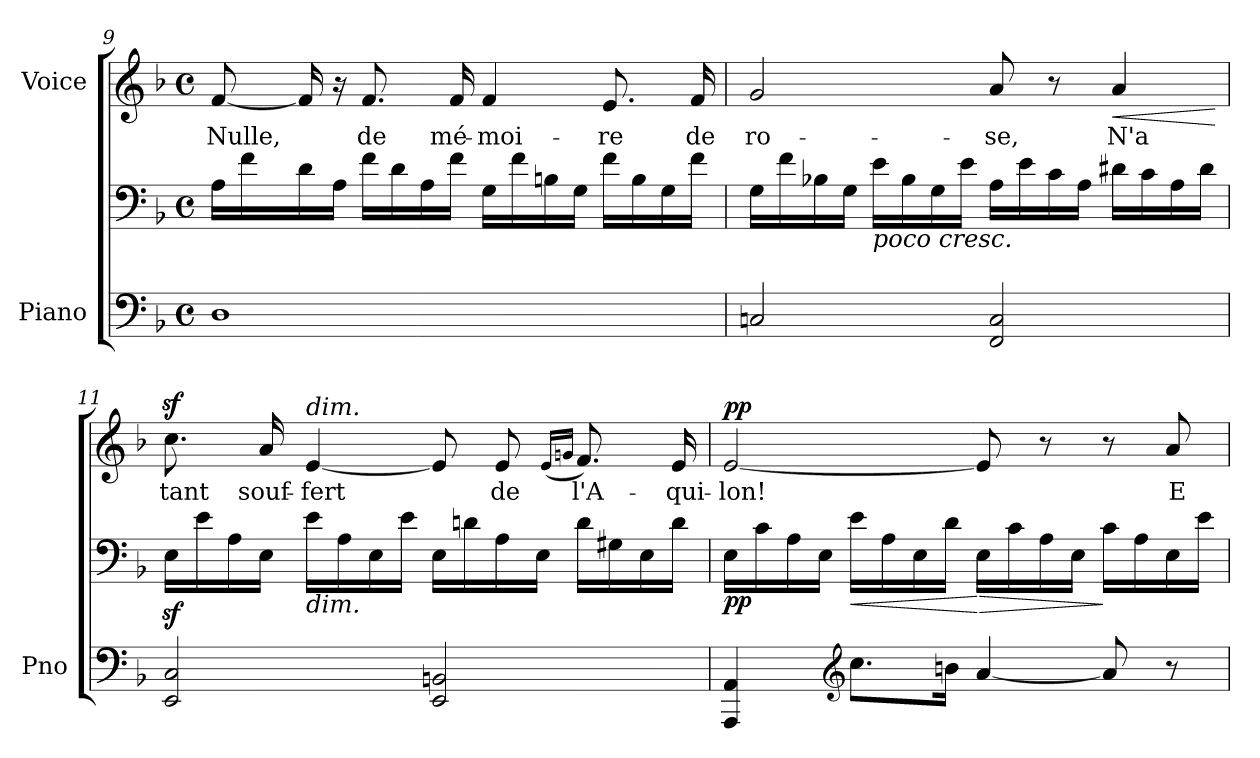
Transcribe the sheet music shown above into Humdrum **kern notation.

**kern	**kern	**dynam	**kern	**text	**dynam
*part2	*part2	*part2	*part1	*part1	*part1
*staff3	*staff2	*staff2/3	*staff1	*staff1	*staff1
*I"Piano	*	*	*I"Voice	*	*
*I'Pno	*	*	*	*	*
*clefF4	*clefF4	*	*clefG2	*	*
*k[b-]	*k[b-]	*	*k[b-]	*	*
*M4/4	*M4/4	*	*M4/4	*	*
*met(c)	*met(c)	*	*met(c)	*	*
=9	=9	=9	=9	=9	=9
!	!	!	!	!LO:LY:b	!
1D	16A\LL	.	[8f/	Nulle,	.
.	16f\	.	.	.	.
.	16d\	.	16f/]	.	.
.	16A\JJ	.	16r	.	.
!	!	!	!	!LO:LY:b	!
.	16f\LL	.	8.f/	de	.
.	16d\	.	.	.	.
.	16A\	.	.	.	.
!	!	!	!	!LO:LY:b	!
.	16f\JJ	.	16f/	mé-	.
!	!	!	!	!LO:LY:b	!
.	16G\LL	.	4f/	-moi-	.
.	16f\	.	.	.	.
.	16Bn\	.	.	.	.
.	16G\JJ	.	.	.	.
!	!	!	!	!LO:LY:b	!
.	16f\LL	.	8.e/	-re	.
.	16B\	.	.	.	.
.	16G\	.	.	.	.
!	!	!	!	!LO:LY:b	!
.	16f\JJ	.	16f/	de	.
=10	=10	=10	=10	=10	=10
!	!	!	!	!LO:LY:b	!
2Cn/	16G\LL	.	2g/	ro-	.
.	16f\	.	.	.	.
.	16B-X\	.	.	.	.
.	16G\JJ	.	.	.	.
!	!LO:TX:b:i:t=poco cresc.	!	!	!	!
.	16e\LL	.	.	.	.
.	16B-\	.	.	.	.
.	16G\	.	.	.	.
.	16e\JJ	.	.	.	.
!	!	!	!	!LO:LY:b	!
2FF/ 2C/	16A\LL	.	8a/	-se,	.
.	16e\	.	.	.	.
.	16c\	.	8r	.	.
.	16A\JJ	.	.	.	.
!	!	!	!	!LO:LY:b	!LO:HP:b
.	16d#X\LL	.	4a/	N'a	<
.	16c\	.	.	.	.
.	16A\	.	.	.	.
.	16d#\JJ	.	.	.	.
.	.	.	.	.	[
!!LO:PB:g=z
=11	=11	=11	=11	=11	=11
!	!	!LO:DY:b	!	!LO:LY:b	!LO:DY:a
2EE/ 2C/	16Ez<\LL	other-dynamics	8.ccz>\	tant	other-dynamics
.	16e\	.	.	.	.
.	16A\	.	.	.	.
!	!	!	!	!LO:LY:b	!
.	16E\JJ	.	16a/	souf-	.
!	!	!	!LO:TX:a:i:t=dim.	!	!
!	!LO:TX:b:i:t=dim.	!	!	!	!
!	!	!	!	!LO:LY:b	!
.	16e\LL	.	[4e/	-fert	.
.	16A\	.	.	.	.
.	16E\	.	.	.	.
.	16e\JJ	.	.	.	.
2EE/ 2BBn/	16E\LL	.	8e/]	.	.
.	16dn\	.	.	.	.
!	!	!	!	!LO:LY:b	!
.	16A\	.	8e/	de	.
.	16E\JJ	.	.	.	.
.	.	.	(<16qe/LL	.	.
.	.	.	16qgn/JJ	.	.
!	!	!	!	!LO:LY:b	!
.	16d\LL	.	8.f/)	l'A-	.
.	16G#X\	.	.	.	.
.	16E\	.	.	.	.
!	!	!	!	!LO:LY:b	!
.	16d\JJ	.	16e/	-qui-	.
=12	=12	=12	=12	=12	=12
!	!	!LO:DY:b	!	!LO:LY:b	!LO:DY:a
4AAA/ 4AA/	16E\LL	pp	[2e/	-lon!	pp
.	16c\	.	.	.	.
.	16A\	.	.	.	.
.	16E\JJ	.	.	.	.
*clefG2	*	*	*	*	*
!	!	!LO:HP:b	!	!	!
8.cc\L	16e\LL	<	.	.	.
.	16A\	.	.	.	.
.	16E\	.	.	.	.
16bn\Jk	16d\JJ	.	.	.	.
!	!	!LO:HP:n=1:b	!	!	!
[4a/	16E\LL	[ >	8e/]	.	.
.	16c\	.	.	.	.
.	16A\	.	8r	.	.
.	16E\JJ	.	.	.	.
8a/]	16c\LL	]	8r	.	.
.	16A\	.	.	.	.
!	!	!	!	!LO:LY:b	!
8r	16E\	.	8a/	E-	.
.	16e\JJ	.	.	.	.
=	=	=	=	=	=
*-	*-	*-	*-	*-	*-
